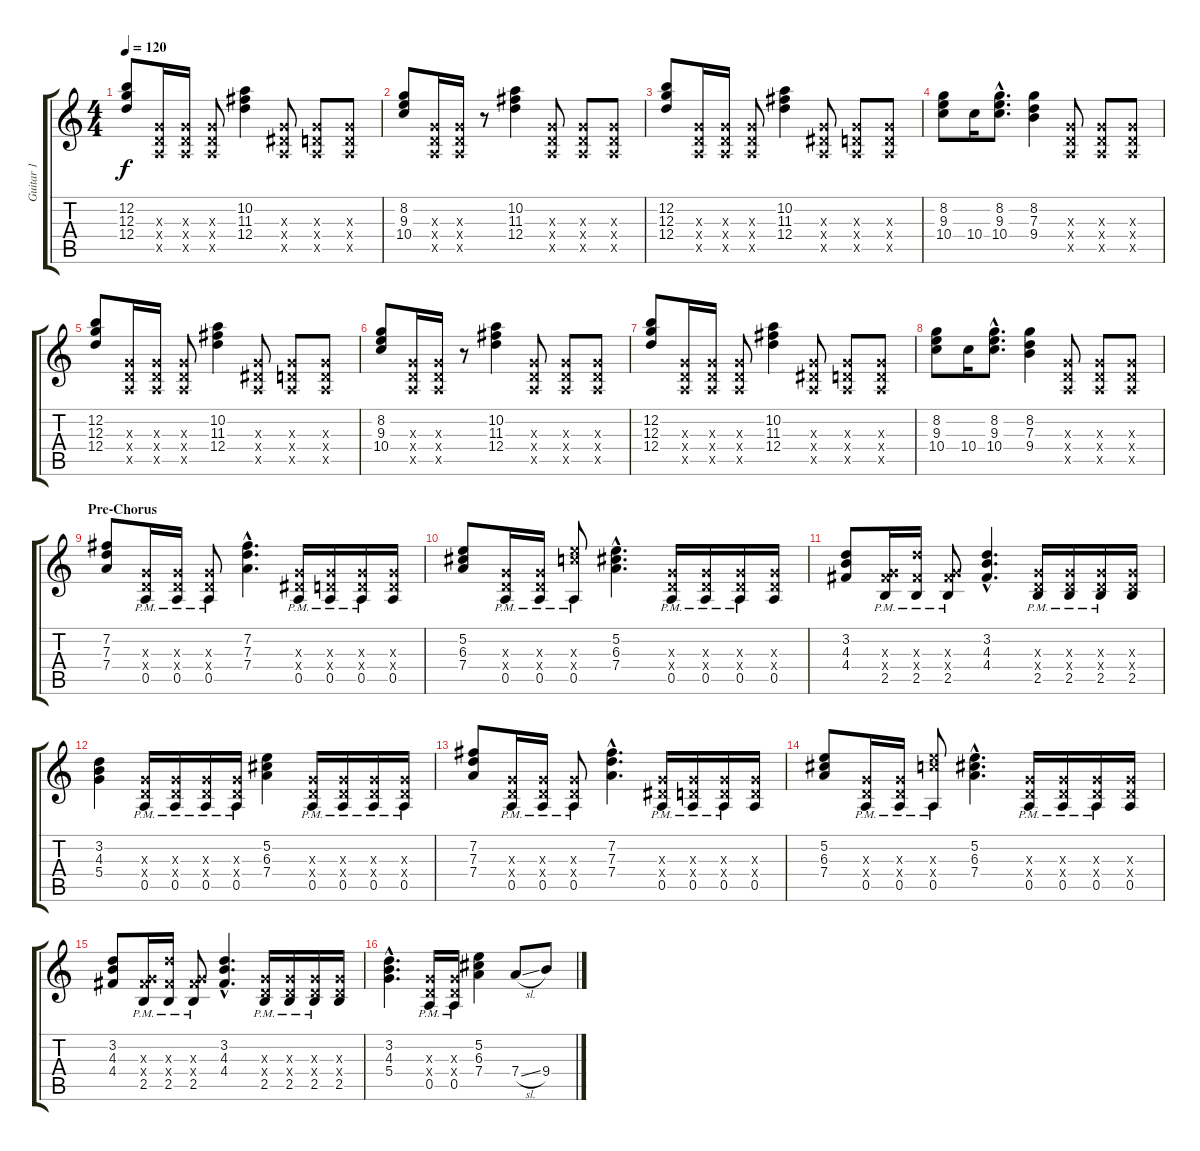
\track ("Guitar 1" "Guitar 1") {instrument distortionguitar}
\staff {score tabs}
\tuning (E4 B3 G3 D3 A2 E2) {hide}
\ts (4 4)
\tempo 120
\clef g2
\ks c
(12.2 12.3 12.4).8{dy f} (0.3{x} 0.4{x} 0.5{x}).16 (0.3{x} 0.4{x} 0.5{x}).16 (0.3{x} 0.4{x} 0.5{x}).8 (10.2 11.3 12.4).4 (0.3{x} 1.4{x} 0.5{x}).8 (0.3{x} 0.4{x} 0.5{x}).8 (0.3{x} 0.4{x} 0.5{x}).8 |
(8.2 9.3 10.4).8 (0.3{x} 0.4{x} 0.5{x}).16 (0.3{x} 0.4{x} 0.5{x}).16 r.8 (10.2 11.3 12.4).4 (0.3{x} 0.4{x} 0.5{x}).8 (0.3{x} 0.4{x} 0.5{x}).8 (0.3{x} 0.4{x} 0.5{x}).8 |
(12.2 12.3 12.4).8 (0.3{x} 0.4{x} 0.5{x}).16 (0.3{x} 0.4{x} 0.5{x}).16 (0.3{x} 0.4{x} 0.5{x}).8 (10.2 11.3 12.4).4 (0.3{x} 1.4{x} 0.5{x}).8 (0.3{x} 0.4{x} 0.5{x}).8 (0.3{x} 0.4{x} 0.5{x}).8 |
(8.2 9.3 10.4).8 10.4.16 (8.2{hac} 9.3{hac} 10.4{hac}).8{d} (8.2 7.3 9.4).4 (0.3{x} 0.4{x} 0.5{x}).8 (0.3{x} 0.4{x} 0.5{x}).8 (0.3{x} 0.4{x} 0.5{x}).8 |
(12.2 12.3 12.4).8 (0.3{x} 0.4{x} 0.5{x}).16 (0.3{x} 0.4{x} 0.5{x}).16 (0.3{x} 0.4{x} 0.5{x}).8 (10.2 11.3 12.4).4 (0.3{x} 1.4{x} 0.5{x}).8 (0.3{x} 0.4{x} 0.5{x}).8 (0.3{x} 0.4{x} 0.5{x}).8 |
(8.2 9.3 10.4).8 (0.3{x} 0.4{x} 0.5{x}).16 (0.3{x} 0.4{x} 0.5{x}).16 r.8 (10.2 11.3 12.4).4 (0.3{x} 0.4{x} 0.5{x}).8 (0.3{x} 0.4{x} 0.5{x}).8 (0.3{x} 0.4{x} 0.5{x}).8 |
(12.2 12.3 12.4).8 (0.3{x} 0.4{x} 0.5{x}).16 (0.3{x} 0.4{x} 0.5{x}).16 (0.3{x} 0.4{x} 0.5{x}).8 (10.2 11.3 12.4).4 (0.3{x} 1.4{x} 0.5{x}).8 (0.3{x} 0.4{x} 0.5{x}).8 (0.3{x} 0.4{x} 0.5{x}).8 |
(8.2 9.3 10.4).8 10.4.16 (8.2{hac} 9.3{hac} 10.4{hac}).8{d} (8.2 7.3 9.4).4 (0.3{x} 0.4{x} 0.5{x}).8 (0.3{x} 0.4{x} 0.5{x}).8 (0.3{x} 0.4{x} 0.5{x}).8 |
\section ("" "Pre-Chorus")
(7.2 7.3 7.4).8 (0.3{x} 0.4{x} 0.5{pm}).16 (0.3{x} 0.4{x} 0.5{pm}).16 (0.3{x} 0.4{x} 0.5{pm}).8 (7.2{hac} 7.3{hac} 7.4{hac}).4{d} (0.3{x} 1.4{x} 0.5{pm}).16 (0.3{x} 0.4{x} 0.5{pm}).16 (0.3{x} 0.4{x} 0.5{pm}).16 (0.3{x} 0.4{x} 0.5).16 |
(5.2 6.3 7.4).8 (0.3{x} 0.4{x} 0.5{pm}).16 (0.3{x} 0.4{x} 0.5{pm}).16 (9.3{x} 10.4{x} 0.5{pm}).8 (5.2{hac} 6.3{hac} 7.4{hac}).4{d} (0.3{x} 0.4{x} 0.5{pm}).16 (0.3{x} 0.4{x} 0.5{pm}).16 (0.3{x} 0.4{x} 0.5{pm}).16 (0.3{x} 0.4{x} 0.5).16 |
(3.2 4.3 4.4).8 (0.3{x} 4.4{x} 2.5{pm}).16 (7.3{x} 4.4{x} 2.5{pm}).16 (0.3{x} 4.4{x} 2.5{pm}).8 (3.2{hac} 4.3{hac} 4.4{hac}).4{d} (0.3{x} 0.4{x} 2.5{pm}).16 (0.3{x} 0.4{x} 2.5{pm}).16 (0.3{x} 0.4{x} 2.5{pm}).16 (0.3{x} 0.4{x} 2.5).16 |
(3.2 4.3 5.4).4 (0.3{x} 0.4{x} 0.5{pm}).16 (0.3{x} 0.4{x} 0.5{pm}).16 (0.3{x} 0.4{x} 0.5{pm}).16 (0.3{x} 0.4{x} 0.5{pm}).16 (5.2 6.3 7.4).4 (0.3{x} 0.4{x} 0.5{pm}).16 (0.3{x} 0.4{x} 0.5{pm}).16 (0.3{x} 0.4{x} 0.5{pm}).16 (0.3{x} 0.4{x} 0.5{pm}).16 |
(7.2 7.3 7.4).8 (0.3{x} 0.4{x} 0.5{pm}).16 (0.3{x} 0.4{x} 0.5{pm}).16 (0.3{x} 0.4{x} 0.5{pm}).8 (7.2{hac} 7.3{hac} 7.4{hac}).4{d} (0.3{x} 1.4{x} 0.5{pm}).16 (0.3{x} 0.4{x} 0.5{pm}).16 (0.3{x} 0.4{x} 0.5{pm}).16 (0.3{x} 0.4{x} 0.5).16 |
(5.2 6.3 7.4).8 (0.3{x} 0.4{x} 0.5{pm}).16 (0.3{x} 0.4{x} 0.5{pm}).16 (9.3{x} 10.4{x} 0.5{pm}).8 (5.2{hac} 6.3{hac} 7.4{hac}).4{d} (0.3{x} 0.4{x} 0.5{pm}).16 (0.3{x} 0.4{x} 0.5{pm}).16 (0.3{x} 0.4{x} 0.5{pm}).16 (0.3{x} 0.4{x} 0.5).16 |
(3.2 4.3 4.4).8 (0.3{x} 4.4{x} 2.5{pm}).16 (7.3{x} 4.4{x} 2.5{pm}).16 (0.3{x} 4.4{x} 2.5{pm}).8 (3.2{hac} 4.3{hac} 4.4{hac}).4{d} (0.3{x} 0.4{x} 2.5{pm}).16 (0.3{x} 0.4{x} 2.5{pm}).16 (0.3{x} 0.4{x} 2.5{pm}).16 (0.3{x} 0.4{x} 2.5).16 |
(3.2{hac} 4.3{hac} 5.4{hac}).4{d} (0.3{x} 0.4{x} 0.5{pm}).16 (0.3{x} 0.4{x} 0.5{pm}).16 (5.2 6.3 7.4).4 7.4{sl}.8 9.4.8
